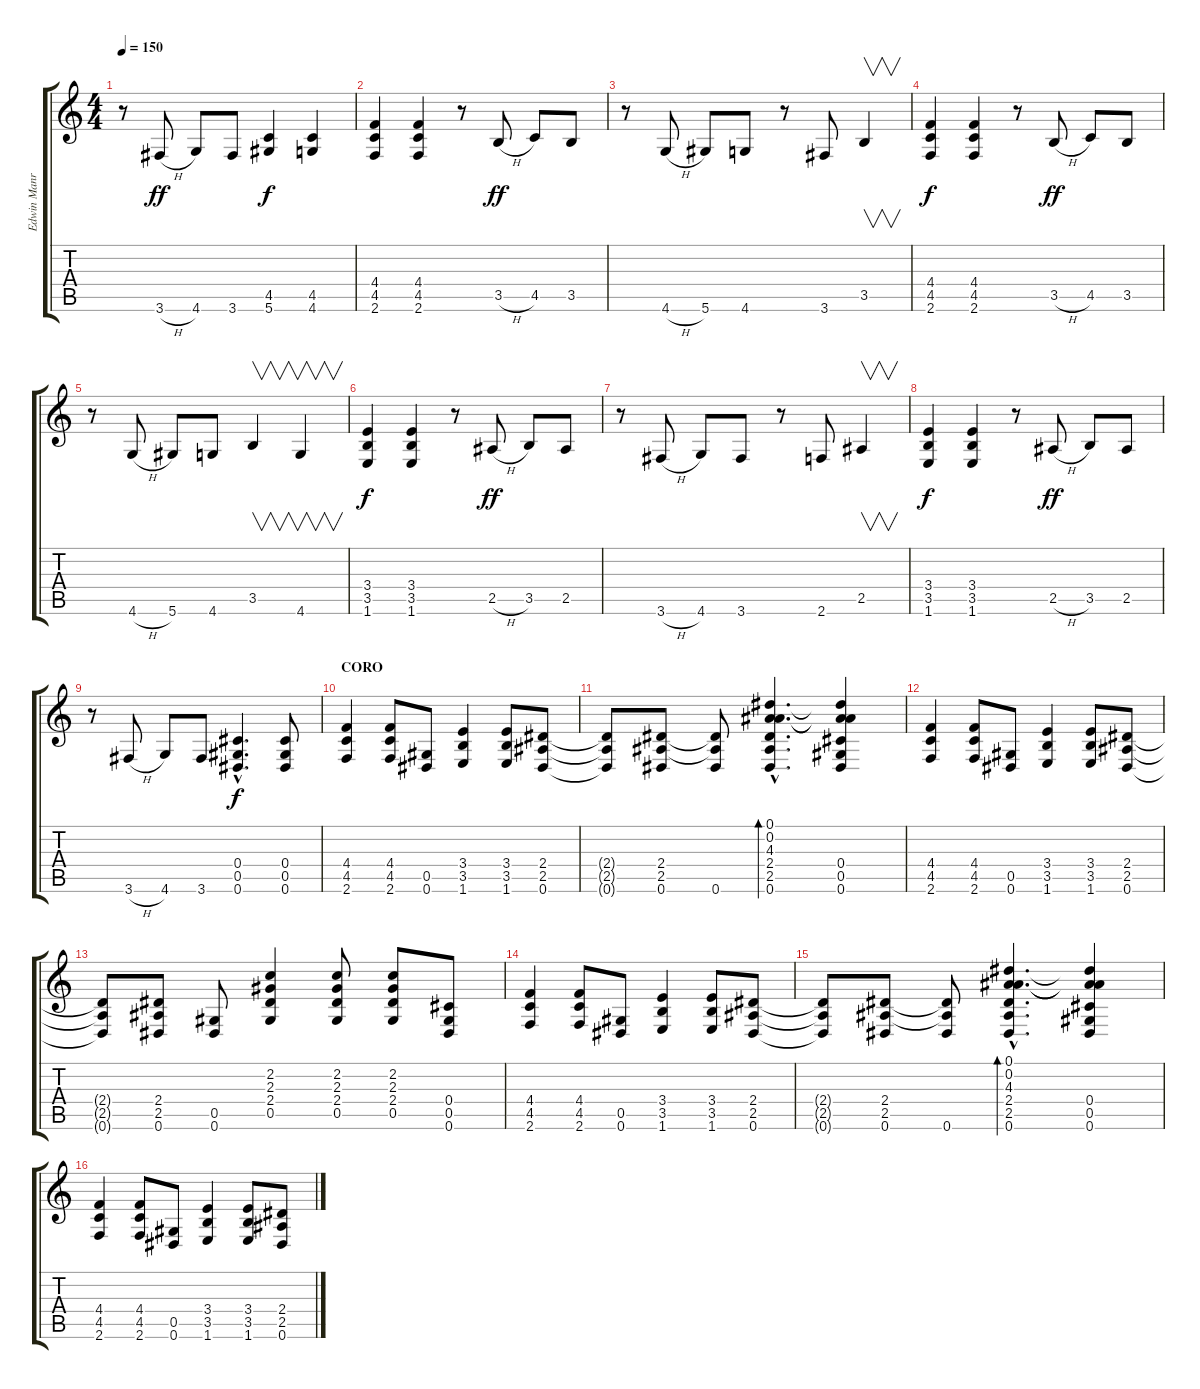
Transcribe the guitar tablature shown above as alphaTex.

\track ("Edwin Manrique" "Edwin Manr") {instrument distortionguitar}
\staff {score tabs}
\tuning (Eb4 Bb3 Gb3 Db3 Ab2 Eb2) {hide}
\ts (4 4)
\tempo 150
\clef g2
\ks c
r.8{dy ff} 3.6{h}.8 4.6.8 3.6.8 (4.5 5.6).4{dy f} (4.5 4.6).4 |
(4.4 4.5 2.6).4 (4.4 4.5 2.6).4 r.8 3.5{h}.8{dy ff} 4.5.8 3.5.8 |
r.8 4.6{h}.8 5.6.8 4.6.8 r.8 3.6.8 3.5.4{v} |
(4.4 4.5 2.6).4{dy f} (4.4 4.5 2.6).4 r.8 3.5{h}.8{dy ff} 4.5.8 3.5.8 |
r.8 4.6{h}.8 5.6.8 4.6.8 3.5.4{v} 4.6.4{v} |
(3.4 3.5 1.6).4{dy f} (3.4 3.5 1.6).4 r.8 2.5{h}.8{dy ff} 3.5.8 2.5.8 |
r.8 3.6{h}.8 4.6.8 3.6.8 r.8 2.6.8 2.5.4{v} |
(3.4 3.5 1.6).4{dy f} (3.4 3.5 1.6).4 r.8 2.5{h}.8{dy ff} 3.5.8 2.5.8 |
r.8 3.6{h}.8 4.6.8 3.6.8 (0.4{hac} 0.5{hac} 0.6{hac}).4{d dy f} (0.4 0.5 0.6).8 |
\section ("" "CORO")
(4.4 4.5 2.6).4 (4.4 4.5 2.6).8 (0.5 0.6).8 (3.4 3.5 1.6).4 (3.4 3.5 1.6).8 (2.4 2.5 0.6).8 |
(2.4{t} 2.5{t} 0.6{t}).8 (2.4 2.5 0.6).8 (2.4{t} 2.5{t} 0.6).8 (0.1{hac} 0.2{hac} 4.3{hac} 2.4{hac} 2.5{hac} 0.6{hac}).4{d bd 60} (0.1{t} 0.2{t} 4.3{t} 0.4 0.5 0.6).4 |
(4.4 4.5 2.6).4 (4.4 4.5 2.6).8 (0.5 0.6).8 (3.4 3.5 1.6).4 (3.4 3.5 1.6).8 (2.4 2.5 0.6).8 |
(2.4{t} 2.5{t} 0.6{t}).8 (2.4 2.5 0.6).8 (0.5 0.6).8 (2.2 2.3 2.4 0.5).4 (2.2 2.3 2.4 0.5).8 (2.2 2.3 2.4 0.5).8 (0.4 0.5 0.6).8 |
(4.4 4.5 2.6).4 (4.4 4.5 2.6).8 (0.5 0.6).8 (3.4 3.5 1.6).4 (3.4 3.5 1.6).8 (2.4 2.5 0.6).8 |
(2.4{t} 2.5{t} 0.6{t}).8 (2.4 2.5 0.6).8 (2.4{t} 2.5{t} 0.6).8 (0.1{hac} 0.2{hac} 4.3{hac} 2.4{hac} 2.5{hac} 0.6{hac}).4{d bd 60} (0.1{t} 0.2{t} 4.3{t} 0.4 0.5 0.6).4 |
(4.4 4.5 2.6).4 (4.4 4.5 2.6).8 (0.5 0.6).8 (3.4 3.5 1.6).4 (3.4 3.5 1.6).8 (2.4 2.5 0.6).8
